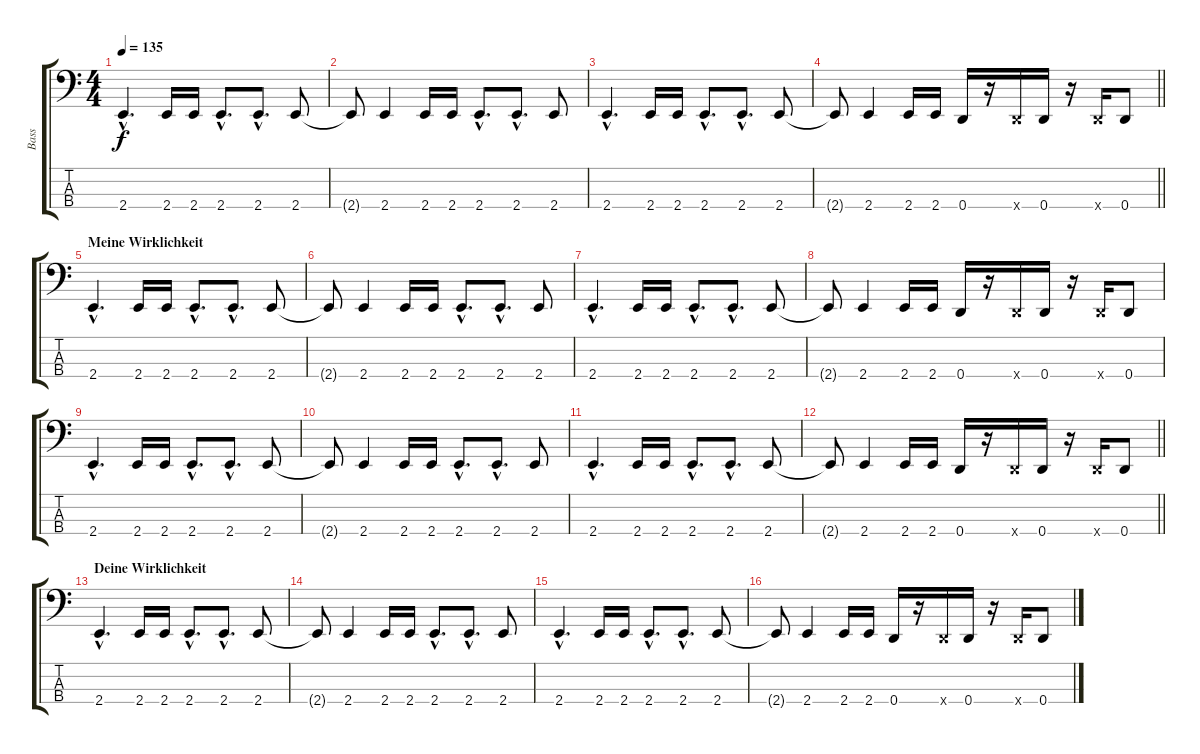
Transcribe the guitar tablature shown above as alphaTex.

\track ("Bass" "Bass") {instrument electricbassfinger}
\staff {score tabs}
\tuning (G2 D2 A1 D1) {hide}
\ts (4 4)
\tempo 135
\clef f4
\ks c
2.4{hac}.4{d dy f} 2.4.16 2.4.16 2.4{hac}.8{d} 2.4{hac}.8{d} 2.4.8 |
2.4{t}.8 2.4.4 2.4.16 2.4.16 2.4{hac}.8{d} 2.4{hac}.8{d} 2.4.8 |
2.4{hac}.4{d} 2.4.16 2.4.16 2.4{hac}.8{d} 2.4{hac}.8{d} 2.4.8 |
\barLineRight lightlight
2.4{t}.8 2.4.4 2.4.16 2.4.16 0.4.16 r.16 0.4{x}.16 0.4.16 r.16 0.4{x}.16 0.4.8 |
\section ("" "Meine Wirklichkeit")
2.4{hac}.4{d} 2.4.16 2.4.16 2.4{hac}.8{d} 2.4{hac}.8{d} 2.4.8 |
2.4{t}.8 2.4.4 2.4.16 2.4.16 2.4{hac}.8{d} 2.4{hac}.8{d} 2.4.8 |
2.4{hac}.4{d} 2.4.16 2.4.16 2.4{hac}.8{d} 2.4{hac}.8{d} 2.4.8 |
2.4{t}.8 2.4.4 2.4.16 2.4.16 0.4.16 r.16 0.4{x}.16 0.4.16 r.16 0.4{x}.16 0.4.8 |
2.4{hac}.4{d} 2.4.16 2.4.16 2.4{hac}.8{d} 2.4{hac}.8{d} 2.4.8 |
2.4{t}.8 2.4.4 2.4.16 2.4.16 2.4{hac}.8{d} 2.4{hac}.8{d} 2.4.8 |
2.4{hac}.4{d} 2.4.16 2.4.16 2.4{hac}.8{d} 2.4{hac}.8{d} 2.4.8 |
\barLineRight lightlight
2.4{t}.8 2.4.4 2.4.16 2.4.16 0.4.16 r.16 0.4{x}.16 0.4.16 r.16 0.4{x}.16 0.4.8 |
\section ("" "Deine Wirklichkeit")
2.4{hac}.4{d} 2.4.16 2.4.16 2.4{hac}.8{d} 2.4{hac}.8{d} 2.4.8 |
2.4{t}.8 2.4.4 2.4.16 2.4.16 2.4{hac}.8{d} 2.4{hac}.8{d} 2.4.8 |
2.4{hac}.4{d} 2.4.16 2.4.16 2.4{hac}.8{d} 2.4{hac}.8{d} 2.4.8 |
2.4{t}.8 2.4.4 2.4.16 2.4.16 0.4.16 r.16 0.4{x}.16 0.4.16 r.16 0.4{x}.16 0.4.8
